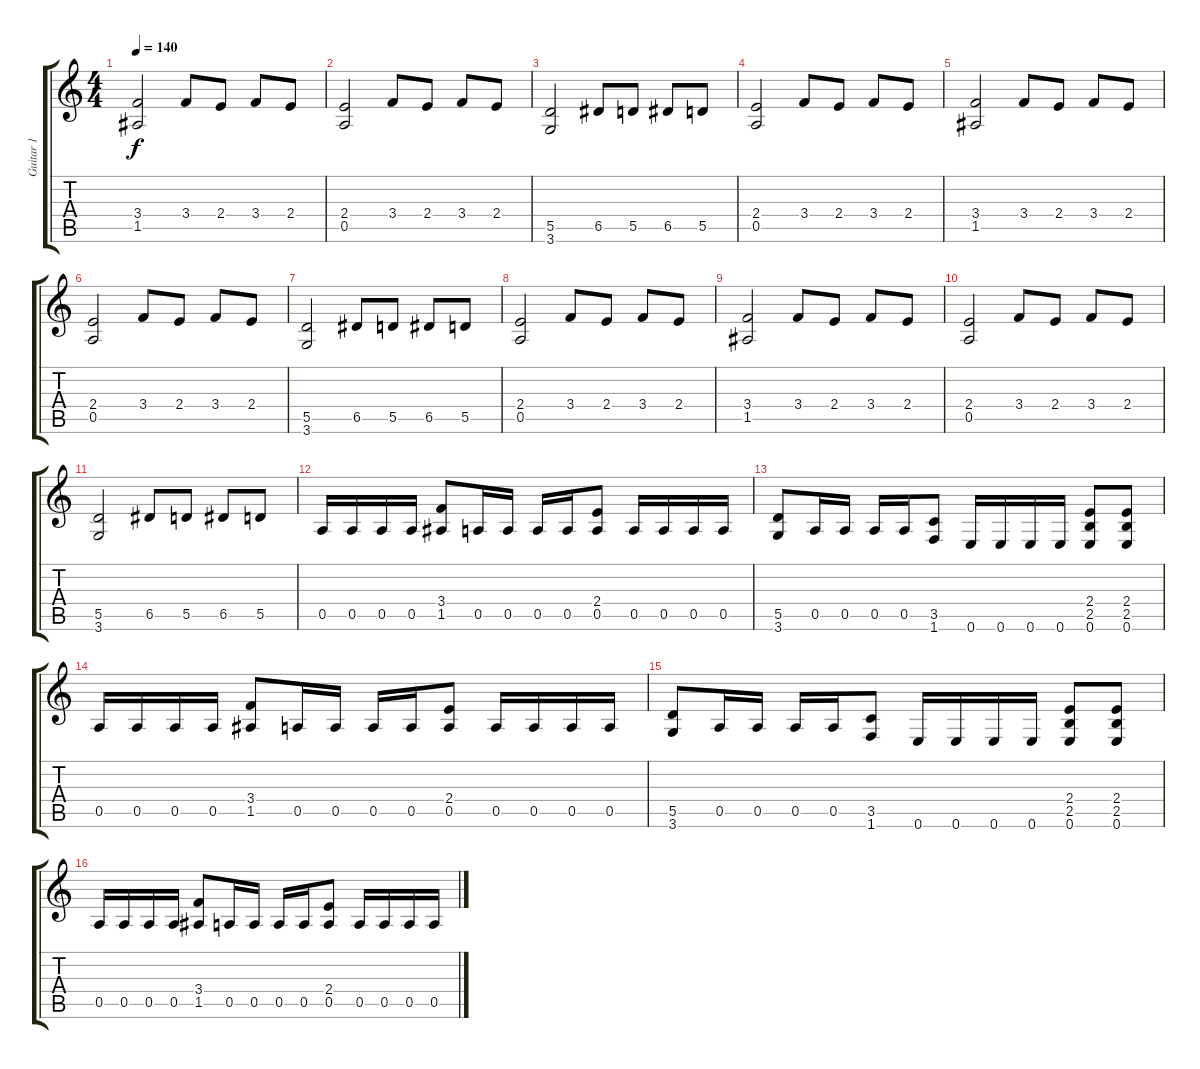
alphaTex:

\track ("Guitar 1" "Guitar 1") {instrument distortionguitar}
\staff {score tabs}
\tuning (E4 B3 G3 D3 A2 E2) {hide}
\ts (4 4)
\tempo 140
\clef g2
\ks c
(3.4 1.5).2{dy f} 3.4.8 2.4.8 3.4.8 2.4.8 |
(2.4 0.5).2 3.4.8 2.4.8 3.4.8 2.4.8 |
(5.5 3.6).2 6.5.8 5.5.8 6.5.8 5.5.8 |
(2.4 0.5).2 3.4.8 2.4.8 3.4.8 2.4.8 |
(3.4 1.5).2 3.4.8 2.4.8 3.4.8 2.4.8 |
(2.4 0.5).2 3.4.8 2.4.8 3.4.8 2.4.8 |
(5.5 3.6).2 6.5.8 5.5.8 6.5.8 5.5.8 |
(2.4 0.5).2 3.4.8 2.4.8 3.4.8 2.4.8 |
(3.4 1.5).2 3.4.8 2.4.8 3.4.8 2.4.8 |
(2.4 0.5).2 3.4.8 2.4.8 3.4.8 2.4.8 |
(5.5 3.6).2 6.5.8 5.5.8 6.5.8 5.5.8 |
0.5.16 0.5.16 0.5.16 0.5.16 (3.4 1.5).8 0.5.16 0.5.16 0.5.16 0.5.16 (2.4 0.5).8 0.5.16 0.5.16 0.5.16 0.5.16 |
(5.5 3.6).8 0.5.16 0.5.16 0.5.16 0.5.16 (3.5 1.6).8 0.6.16 0.6.16 0.6.16 0.6.16 (2.4 2.5 0.6).8 (2.4 2.5 0.6).8 |
0.5.16 0.5.16 0.5.16 0.5.16 (3.4 1.5).8 0.5.16 0.5.16 0.5.16 0.5.16 (2.4 0.5).8 0.5.16 0.5.16 0.5.16 0.5.16 |
(5.5 3.6).8 0.5.16 0.5.16 0.5.16 0.5.16 (3.5 1.6).8 0.6.16 0.6.16 0.6.16 0.6.16 (2.4 2.5 0.6).8 (2.4 2.5 0.6).8 |
0.5.16 0.5.16 0.5.16 0.5.16 (3.4 1.5).8 0.5.16 0.5.16 0.5.16 0.5.16 (2.4 0.5).8 0.5.16 0.5.16 0.5.16 0.5.16
